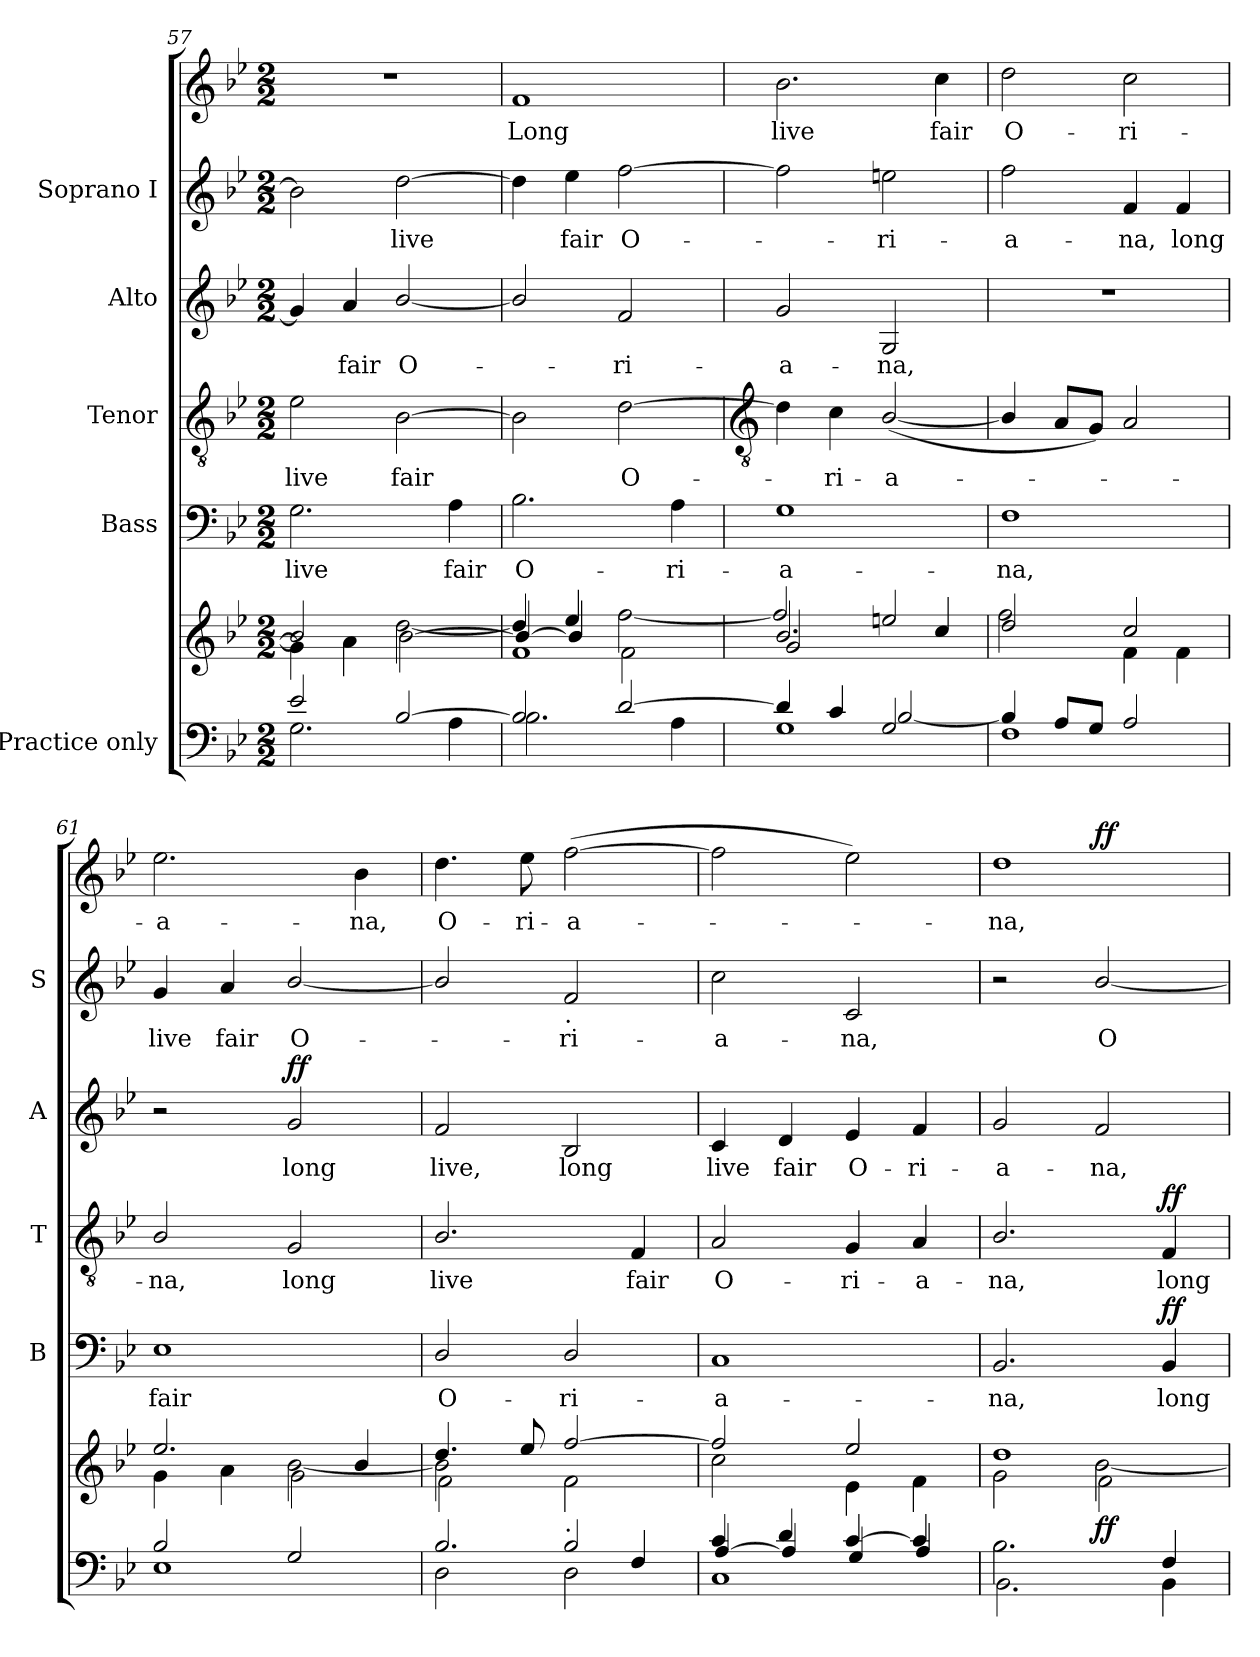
**kern	**kern	**dynam	**kern	**text	**dynam	**kern	**text	**dynam	**kern	**text	**dynam	**kern	**text	**kern	**text	**dynam
*part5	*part5	*part5	*part4	*part4	*part4	*part3	*part3	*part3	*part2	*part2	*part2	*part1	*part1	*part1	*part1	*part1
*staff7	*staff6	*staff6/7	*staff5	*staff5	*staff5	*staff4	*staff4	*staff4	*staff3	*staff3	*staff3	*staff2	*staff2	*staff1	*staff1	*staff1/2
*I"Practice only	*	*	*I"Bass	*	*	*I"Tenor	*	*	*I"Alto	*	*	*I"Soprano I	*	*	*	*
*	*	*	*I'B	*	*	*I'T	*	*	*I'A	*	*	*I'S	*	*	*	*
*clefF4	*clefG2	*	*clefF4	*	*	*clefGv2	*	*	*clefG2	*	*	*clefG2	*	*clefG2	*	*
*k[b-e-]	*k[b-e-]	*	*k[b-e-]	*	*	*k[b-e-]	*	*	*k[b-e-]	*	*	*k[b-e-]	*	*k[b-e-]	*	*
*B-:	*B-:	*	*B-:	*	*	*B-:	*	*	*B-:	*	*	*B-:	*	*B-:	*	*
*M2/2	*M2/2	*	*M2/2	*	*	*M2/2	*	*	*M2/2	*	*	*M2/2	*	*M2/2	*	*
=57	=57	=57	=57	=57	=57	=57	=57	=57	=57	=57	=57	=57	=57	=57	=57	=57
*^	*^	*	*	*	*	*	*	*	*	*	*	*	*	*	*	*
*	*	*	*^	*	*	*	*	*	*	*	*	*	*	*	*	*	*	*
!	!	!	!	!	!	!	!LO:LY:b	!	!	!LO:LY:b	!	!	!	!	!	!	!	!	!
2e-/	2.G	1ryy	2b-/]	4g\]	.	2.G	live	.	2e-	live	.	4g]	.	.	2b-]	.	1r	.	.
!	!	!	!	!	!	!	!	!	!	!	!	!	!LO:LY:b	!	!	!	!	!	!
.	.	.	.	4a\	.	.	.	.	.	.	.	4a	fair	.	.	.	.	.	.
!	!	!	!	!	!	!	!	!	!	!LO:LY:b	!	!	!LO:LY:b	!	!	!LO:LY:b	!	!	!
[2B-/	.	.	[2dd	[2b-\	.	.	.	.	[2B-	fair	.	[2b-/	O-	.	[2dd	live	.	.	.
!	!	!	!	!	!	!	!LO:LY:b	!	!	!	!	!	!	!	!	!	!	!	!
.	4A	.	.	.	.	4A	fair	.	.	.	.	.	.	.	.	.	.	.	.
=58	=58	=58	=58	=58	=58	=58	=58	=58	=58	=58	=58	=58	=58	=58	=58	=58	=58	=58	=58
!	!	!	!	!	!	!	!LO:LY:b	!	!	!	!	!	!	!	!	!	!	!LO:LY:b	!
2B-/]	2.B-	1f	4dd/]	4b-/_	.	2.B-	O-	.	2B-]	.	.	2b-/]	.	.	4dd]	.	1f	Long	.
!	!	!	!	!	!	!	!	!	!	!	!	!	!	!	!	!LO:LY:b	!	!	!
.	.	.	4ee-/	4b-/]	.	.	.	.	.	.	.	.	.	.	4ee-	fair	.	.	.
!	!	!	!	!	!	!	!	!	!	!LO:LY:b	!	!	!LO:LY:b	!	!	!LO:LY:b	!	!	!
[2d/	.	.	[2ff	2f\	.	.	.	.	[2d	O-	.	2f	ri-	.	[2ff	O-	.	.	.
!	!	!	!	!	!	!	!LO:LY:b	!	!	!	!	!	!	!	!	!	!	!	!
.	4A	.	.	.	.	4A	-ri-	.	.	.	.	.	.	.	.	.	.	.	.
*v	*v	*	*	*	*	*	*	*	*	*	*	*	*	*	*	*	*	*	*
!!LO:LB:g=z
=59	=59	=59	=59	=59	=59	=59	=59	=59	=59	=59	=59	=59	=59	=59	=59	=59	=59	=59
*	*	*	*	*	*	*	*	*clefGv2	*	*	*	*	*	*	*	*	*	*
*^	*	*	*	*	*	*	*	*	*	*	*	*	*	*	*	*	*	*
*	*^	*	*	*	*	*	*	*	*	*	*	*	*	*	*	*	*	*	*
!	!	!	!	!	!	!	!	!LO:LY:b	!	!	!	!	!	!LO:LY:b	!	!	!	!	!LO:LY:b	!
2ryy	4d/]	1G	2.b-	2ff/]	2g	.	1G	-a-	.	4d]	.	.	2g	-a-	.	2ff]	.	2.b-	live	.
!	!	!	!	!	!	!	!	!	!	!	!LO:LY:b	!	!	!	!	!	!	!	!	!
.	4c/	.	.	.	.	.	.	.	.	4c	ri-	.	.	.	.	.	.	.	.	.
!	!	!	!	!	!	!	!	!	!	!	!LO:LY:b	!	!	!LO:LY:b	!	!	!LO:LY:b	!	!	!
2G/	[2B-/	.	.	2een/	2ryy	.	.	.	.	(<[2B-/	-a-	.	2G	-na,	.	2een	ri-	.	.	.
!	!	!	!	!	!	!	!	!	!	!	!	!	!	!	!	!	!	!	!LO:LY:b	!
.	.	.	4cc	.	.	.	.	.	.	.	.	.	.	.	.	.	.	4cc	fair	.
*	*v	*v	*	*	*	*	*	*	*	*	*	*	*	*	*	*	*	*	*	*
=60	=60	=60	=60	=60	=60	=60	=60	=60	=60	=60	=60	=60	=60	=60	=60	=60	=60	=60	=60
!	!	!	!	!	!	!	!LO:LY:b	!	!	!	!	!	!	!	!	!LO:LY:b	!	!LO:LY:b	!
4B-/]	1F	2dd	2ff\	1ryy	.	1F	-na,	.	4B-/]	.	.	1r	.	.	2ff	-a-	2dd	-O-	.
8A/L	.	.	.	.	.	.	.	.	8AL	.	.	.	.	.	.	.	.	.	.
8G/J	.	.	.	.	.	.	.	.	8GJ)	.	.	.	.	.	.	.	.	.	.
!	!	!	!	!	!	!	!	!	!	!	!	!	!	!	!	!LO:LY:b	!	!LO:LY:b	!
2A/	.	2cc/	4f\	.	.	.	.	.	2A	.	.	.	.	.	4f	-na,	2cc	-ri-	.
!	!	!	!	!	!	!	!	!	!	!	!	!	!	!	!	!LO:LY:b	!	!	!
.	.	.	4f\	.	.	.	.	.	.	.	.	.	.	.	4f	long	.	.	.
=61	=61	=61	=61	=61	=61	=61	=61	=61	=61	=61	=61	=61	=61	=61	=61	=61	=61	=61	=61
!	!	!	!	!	!	!	!LO:LY:b	!	!	!LO:LY:b	!	!	!	!	!	!LO:LY:b	!	!LO:LY:b	!
2B-/	1E-	2.ee-/	4g\	2ryy	.	1E-	fair	.	2B-/	na,	.	2r	.	.	4g	live	2.ee-	a-	.
!	!	!	!	!	!	!	!	!	!	!	!	!	!	!	!	!LO:LY:b	!	!	!
.	.	.	4a\	.	.	.	.	.	.	.	.	.	.	.	4a	fair	.	.	.
!	!	!	!	!	!	!	!	!	!	!LO:LY:b	!	!	!LO:LY:b	!LO:DY:b	!	!LO:LY:b	!	!	!
2G/	.	.	[2b-\	2g\	.	.	.	.	2G	long	.	2g	long	ff	[2b-/	O-	.	.	.
!	!	!	!	!	!	!	!	!	!	!	!	!	!	!	!	!	!	!LO:LY:b	!
.	.	4b-/	.	.	.	.	.	.	.	.	.	.	.	.	.	.	4b-	-na,	.
=62	=62	=62	=62	=62	=62	=62	=62	=62	=62	=62	=62	=62	=62	=62	=62	=62	=62	=62	=62
*	*^	*	*	*	*	*	*	*	*	*	*	*	*	*	*	*	*	*	*
!	!	!	!	!	!	!	!	!LO:LY:b	!	!	!LO:LY:b	!	!	!LO:LY:b	!	!	!	!	!LO:LY:b	!
2ryy	2.B-/	2D\	4.dd/	2b-\]	2f\	.	2D/	O-	.	2.B-/	live	.	2f	live,	.	2b-/]	.	4.dd	O-	.
!	!	!	!	!	!	!	!	!	!	!	!	!	!	!	!	!	!	!	!LO:LY:b	!
.	.	.	8ee-/	.	.	.	.	.	.	.	.	.	.	.	.	.	.	8ee-	-ri-	.
!	!	!	!	!	!	!	!	!	!	!	!	!	!	!	!	!LO:TX:b:t=.	!	!	!	!
!	!	!	!LO:TX:b:t=.	!	!	!	!	!	!	!	!	!	!	!	!	!	!	!	!	!
!	!	!	!	!	!	!	!	!LO:LY:b	!	!	!	!	!	!LO:LY:b	!	!	!LO:LY:b	!	!LO:LY:b	!
2B-	.	2D\	[2ff	2f\	2ryy	.	2D/	-ri-	.	.	.	.	2B-	long	.	2f	ri-	(>[2ff	-a-	.
!	!	!	!	!	!	!	!	!	!	!	!LO:LY:b	!	!	!	!	!	!	!	!	!
.	4F/	.	.	.	.	.	.	.	.	4F	fair	.	.	.	.	.	.	.	.	.
=63	=63	=63	=63	=63	=63	=63	=63	=63	=63	=63	=63	=63	=63	=63	=63	=63	=63	=63	=63	=63
*	*	*^	*	*	*	*	*	*	*	*	*	*	*	*	*	*	*	*	*	*
!	!	!	!	!	!	!	!	!	!LO:LY:b	!	!	!LO:LY:b	!	!	!LO:LY:b	!	!	!LO:LY:b	!	!	!
2ryy	4c/	[4A/	1C	2ff]	2cc\	2ryy	.	1C	-a-	.	2A	O-	.	4c	live	.	2cc	-a-	2ff]	.	.
!	!	!	!	!	!	!	!	!	!	!	!	!	!	!	!LO:LY:b	!	!	!	!	!	!
.	4d/	4A/]	.	.	.	.	.	.	.	.	.	.	.	4d	fair	.	.	.	.	.	.
!	!	!	!	!	!	!	!	!	!	!	!	!LO:LY:b	!	!	!LO:LY:b	!	!	!LO:LY:b	!	!	!
[4c/	2ryy	4G/	.	2ee-/	2ryy	4e-\	.	.	.	.	4G	-ri-	.	4e-	O-	.	2c	-na,	2ee-)	.	.
!	!	!	!	!	!	!	!	!	!	!	!	!LO:LY:b	!	!	!LO:LY:b	!	!	!	!	!	!
4c/]	.	4A/	.	.	.	4f\	.	.	.	.	4A	-a-	.	4f	-ri-	.	.	.	.	.	.
*	*	*v	*v	*	*	*	*	*	*	*	*	*	*	*	*	*	*	*	*	*	*
=64	=64	=64	=64	=64	=64	=64	=64	=64	=64	=64	=64	=64	=64	=64	=64	=64	=64	=64	=64	=64
!	!	!	!	!	!	!	!	!LO:LY:b	!	!	!LO:LY:b	!	!	!LO:LY:b	!	!	!	!	!LO:LY:b	!
*	*v	*v	*	*	*	*	*	*	*	*	*	*	*	*	*	*	*	*	*	*
2.B-\	2.BB-\	1dd	2ryy	2g\	.	2.BB-	-na,	.	2.B-/	-na,	.	2g	-a-	.	2r	.	1dd	na,	.
!	!	!	!	!	!LO:DY:b	!	!	!	!	!	!	!	!LO:LY:b	!	!	!LO:LY:b	!	!	!LO:DY:b=2
.	.	.	[2b-\	2f\	ff	.	.	.	.	.	.	2f	-na,	.	[2b-/	O-	.	.	ff
!	!	!	!	!	!	!	!LO:LY:b	!LO:DY:b	!	!LO:LY:b	!LO:DY:b	!	!	!	!	!	!	!	!
4F	4BB-\	.	.	.	.	4BB-	long	ff	4F	long	ff	.	.	.	.	.	.	.	.
*v	*v	*	*	*	*	*	*	*	*	*	*	*	*	*	*	*	*	*	*
*	*v	*v	*v	*	*	*	*	*	*	*	*	*	*	*	*	*	*	*
=	=	=	=	=	=	=	=	=	=	=	=	=	=	=	=	=
*-	*-	*-	*-	*-	*-	*-	*-	*-	*-	*-	*-	*-	*-	*-	*-	*-
